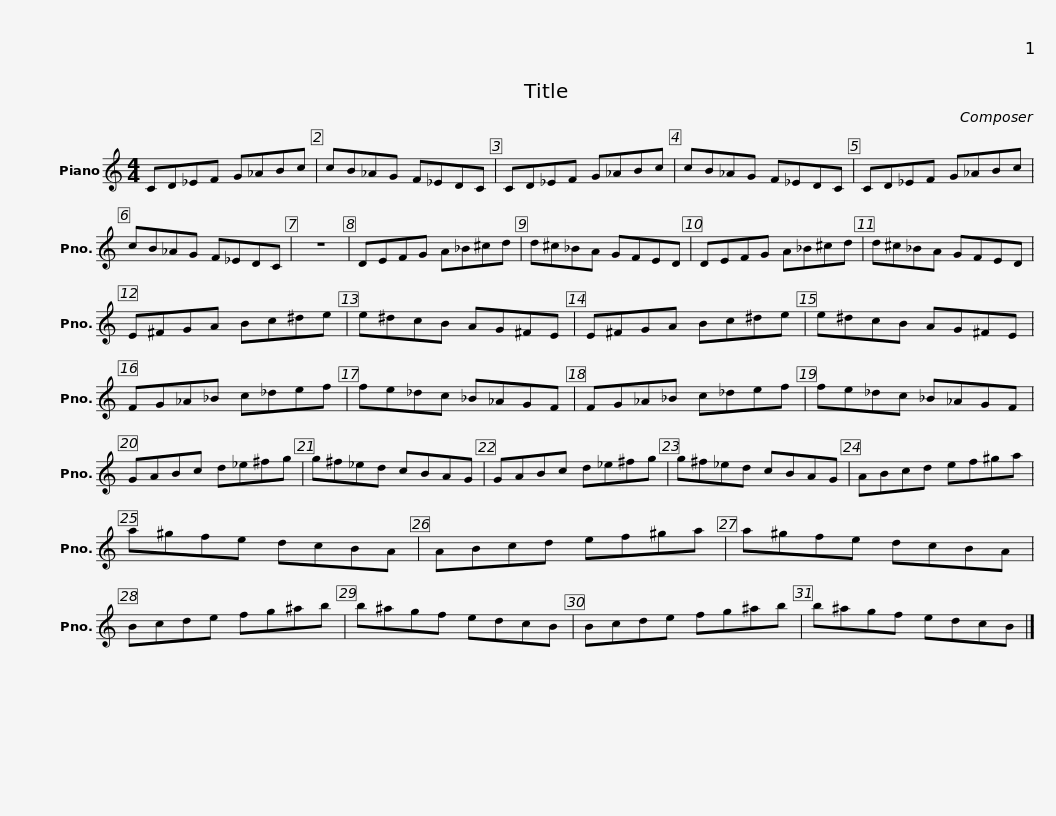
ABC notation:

X:1
L:1/8
M:4/4
I:linebreak $
K:C
V:1 treble
V:1
 CD_EF G_ABc | cB_AG F_EDC | CD_EF G_ABc |$ cB_AG F_EDC | CD_EF G_ABc | %5
 cB_AG F_EDC | z8 |$ DEFG A_B^cd | d^c_BA GFED | DEFG A_B^cd | %10
 d^c_BA GFED |$ E^FGA Bc^de | e^dcB AG^FE | E^FGA Bc^de | e^dcB AG^FE |$ %15
 FG_A_B c_def | fe_dc _B_AGF | FG_A_B c_def | fe_dc _B_AGF |$ GABc d_e^fg | %20
 g^f_ed cBAG | GABc d_e^fg | g^f_ed cBAG |$ ABcd ef^ga | a^gfe dcBA | %25
 ABcd ef^ga | a^gfe dcBA |$ Bcde fg^ab | b^agf edcB | Bcde fg^ab | %30
 b^agf edcB |] %31
